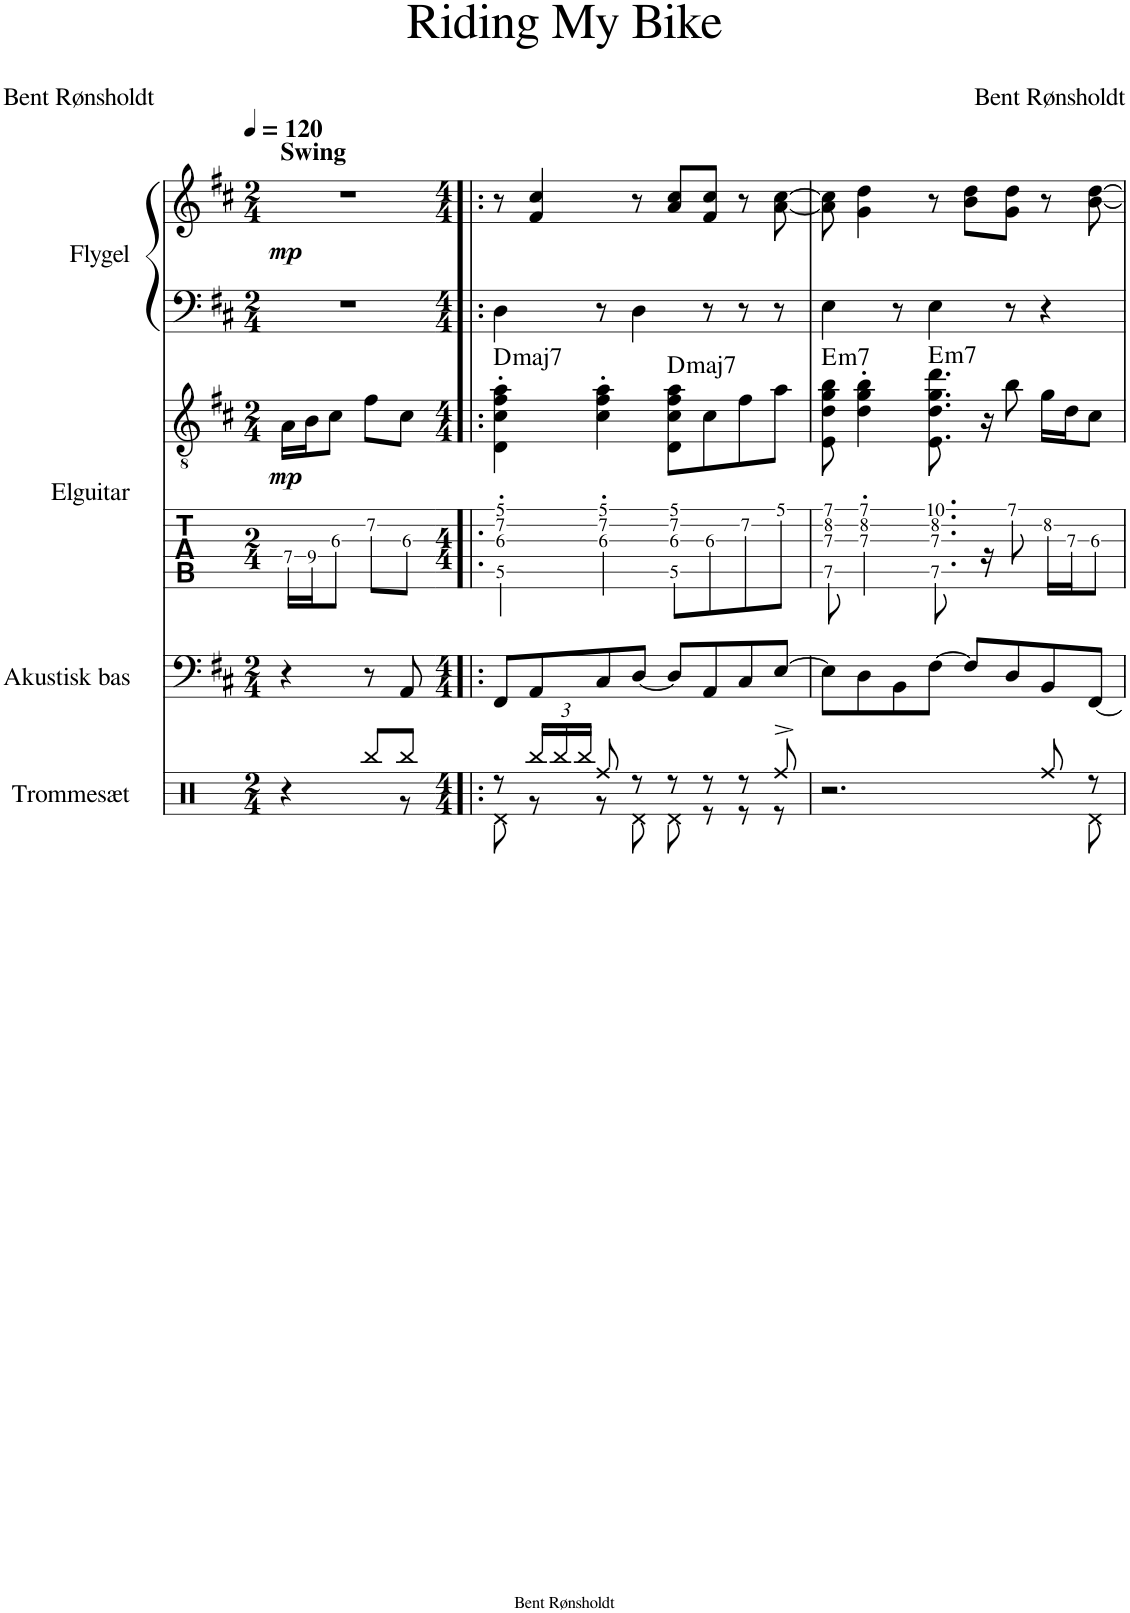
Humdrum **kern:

**kern	**kern	**kern	**kern	**dynam	**harte	**kern	**kern	**dynam
*part4	*part3	*part2	*part2	*part2	*part2	*part1	*part1	*part1
*staff6	*staff5	*staff4	*staff3	*staff3/4	*	*staff2	*staff1	*staff1/2
*I"Trommesæt	*I"Akustisk bas	*I"Elguitar	*	*	*	*I"Flygel	*	*
*I'Tr.sæt	*I'Bas	*I'El-guit.	*	*	*	*	*	*
*	*	*stria6	*	*	*	*	*	*
*clefX	*clefF4	*	*clefGv2	*	*	*clefF4	*clefG2	*
*	*Trd7c12	*	*	*	*	*	*	*
*k[]	*k[f#c#]	*k[f#c#]	*k[f#c#]	*	*	*k[f#c#]	*k[f#c#]	*
*M2/4	*M2/4	*M2/4	*M2/4	*	*	*M2/4	*M2/4	*
*MM120	*MM120	*MM120	*MM120	*	*	*MM120	*MM120	*
=1	=1	=1	=1	=1	=1	=1	=1	=1
*^	*	*	*	*	*	*	*	*
!	!	!	!	!	!	!	!	!LO:TX:a:B:t=Swing	!
!	!	!	!	!	!LO:DY:b	!	!	!	!LO:DY:b
4r	4.ryy	4r	16A\LL	16A\LL	mp	.	2r	2r	mp
.	.	.	16B\J	16B\J	.	.	.	.	.
.	.	.	8c#\J	8c#\J	.	.	.	.	.
8Rbb/L	.	8r	8f#\L	8f#\L	.	.	.	.	.
8Rbb/J	8r	8AA/	8c#\J	8c#\J	.	.	.	.	.
=2!|:	=2!|:	=2!|:	=2!|:	=2!|:	=2!|:	=2!|:	=2!|:	=2!|:	=2!|:
*M4/4	*	*M4/4	*M4/4	*M4/4	*	*	*M4/4	*M4/4	*
!	!	!	!	!	!	!LO:H:kt=maj7	!	!	!
8r	8Rd\	8FF#/L	4D\' 4c#\' 4f#\' 4a\'	4D\' 4c#\' 4f#\' 4a\'	.	D:maj7	4D\	8r	.
*Xbrackettup	*	*	*	*	*	*	*	*	*
24Rbb/LL	8r	8AA/	.	.	.	.	.	4f#/ 4cc#/	.
24Rbb/	.	.	.	.	.	.	.	.	.
24Rbb/JJ	.	.	.	.	.	.	.	.	.
8Rff/	8r	8C#/	4c#\' 4f#\' 4a\'	4c#\' 4f#\' 4a\'	.	.	8r	.	.
8r	8Rd\	[8D/J	.	.	.	.	4D\	8r	.
!	!	!	!	!	!	!LO:H:kt=maj7	!	!	!
8r	8Rd\	8D/L]	8D\ 8c#\ 8f#\ 8a\L	8D\ 8c#\ 8f#\ 8a\L	.	D:maj7	.	8a/ 8cc#/L	.
8r	8r	8AA/	8c#\	8c#\	.	.	8r	8f#/ 8cc#/J	.
8r	8r	8C#/	8f#\	8f#\	.	.	8r	8r	.
8Rff^/	8r	[8E/J	8a\J	8a\J	.	.	8r	[8a\ [8cc#\	.
=3	=3	=3	=3	=3	=3	=3	=3	=3	=3
!	!	!	!	!	!	!LO:H:kt=m7	!	!	!
2.r	2..ryy	8E\L]	8E\ 8d\ 8g\ 8b\	8E\ 8d\ 8g\ 8b\	.	E:min7	4E\	8a\] 8cc#\]	.
.	.	8D\	4d\' 4g\' 4b\'	4d\' 4g\' 4b\'	.	.	.	4g\ 4dd\	.
.	.	8BB\	.	.	.	.	8r	.	.
!	!	!	!	!	!	!LO:H:kt=m7	!	!	!
.	.	[8F#\J	8.E\ 8.d\ 8.g\ 8.dd\	8.E\ 8.d\ 8.g\ 8.dd\	.	E:min7	4E\	8r	.
.	.	8F#/L]	.	.	.	.	.	8b\ 8dd\L	.
.	.	.	16r	16r	.	.	.	.	.
.	.	8D/	8b\	8b\	.	.	8r	8g\ 8dd\J	.
8Rff/	.	8BB/	16g\LL	16g\LL	.	.	4r	8r	.
.	.	.	16d\J	16d\J	.	.	.	.	.
8r	8Rd\	[8FF#/J	8c#\J	8c#\J	.	.	.	[8b\ [8dd\	.
*v	*v	*	*	*	*	*	*	*	*
=	=	=	=	=	=	=	=	=
*-	*-	*-	*-	*-	*-	*-	*-	*-
